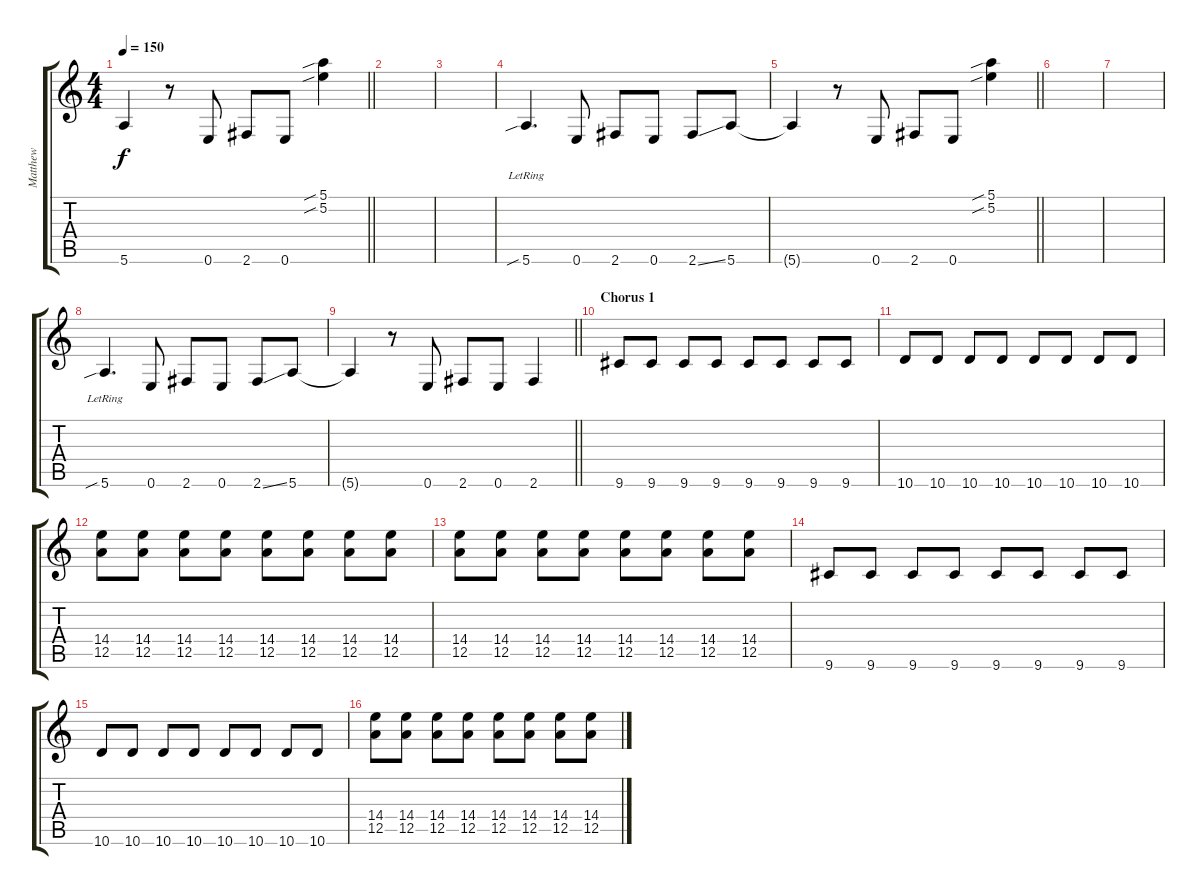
\track ("Matthew" "Matthew") {instrument distortionguitar}
\staff {score tabs}
\tuning (E4 B3 G3 D3 A2 E2) {hide}
\ts (4 4)
\tempo 150
\clef g2
\barLineRight lightlight
\ks c
5.6{t}.4{dy f} r.8 0.6.8 2.6.8 0.6.8 (5.1{sib} 5.2{sib}).4 |
|
|
5.6{sib lr}.4{d} 0.6.8 2.6.8 0.6.8 2.6{ss}.8 5.6.8 |
\barLineRight lightlight
5.6{t}.4 r.8 0.6.8 2.6.8 0.6.8 (5.1{sib} 5.2{sib}).4 |
|
|
5.6{sib lr}.4{d} 0.6.8 2.6.8 0.6.8 2.6{ss}.8 5.6.8 |
\barLineRight lightlight
5.6{t}.4 r.8 0.6.8 2.6.8 0.6.8 2.6.4 |
\section ("" "Chorus 1")
9.6.8 9.6.8 9.6.8 9.6.8 9.6.8 9.6.8 9.6.8 9.6.8 |
10.6.8 10.6.8 10.6.8 10.6.8 10.6.8 10.6.8 10.6.8 10.6.8 |
(14.4 12.5).8 (14.4 12.5).8 (14.4 12.5).8 (14.4 12.5).8 (14.4 12.5).8 (14.4 12.5).8 (14.4 12.5).8 (14.4 12.5).8 |
(14.4 12.5).8 (14.4 12.5).8 (14.4 12.5).8 (14.4 12.5).8 (14.4 12.5).8 (14.4 12.5).8 (14.4 12.5).8 (14.4 12.5).8 |
9.6.8 9.6.8 9.6.8 9.6.8 9.6.8 9.6.8 9.6.8 9.6.8 |
10.6.8 10.6.8 10.6.8 10.6.8 10.6.8 10.6.8 10.6.8 10.6.8 |
(14.4 12.5).8 (14.4 12.5).8 (14.4 12.5).8 (14.4 12.5).8 (14.4 12.5).8 (14.4 12.5).8 (14.4 12.5).8 (14.4 12.5).8
